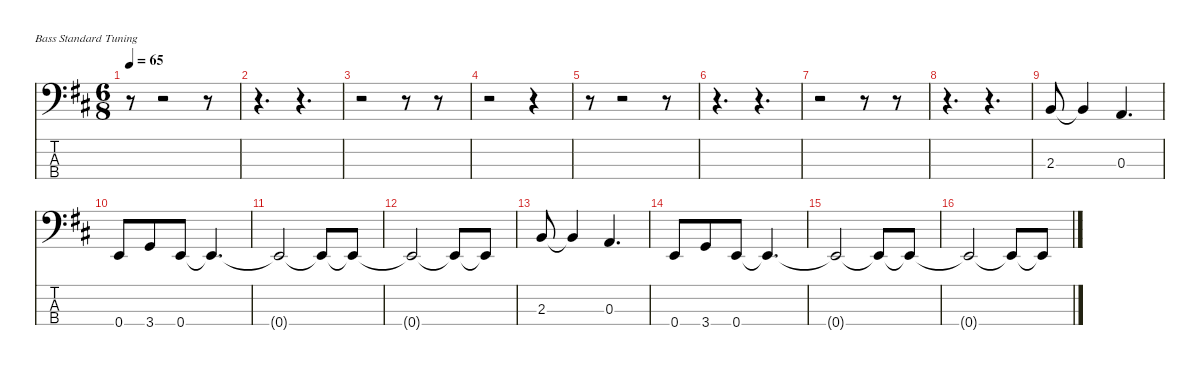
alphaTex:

\hideDynamics
\bracketExtendMode nobrackets
\singleTrackTrackNamePolicy hidden
\multiTrackTrackNamePolicy hidden
\firstSystemTrackNameMode fullname
\firstSystemTrackNameOrientation horizontal
\otherSystemsTrackNameOrientation horizontal
\track ("Bass" "el.bs.") {instrument electricbassfinger}
\staff {score tabs}
\tuning (G2 D2 A1 E1)
\ts (6 8)
\beaming (8 3 3)
\tempo 65
\clef f4
\ks bminor
r.8{dy ff instrument electricbassfinger beam Down} r.2{beam Down} r.8{beam Down} |
r.4{d beam Down} r.4{d beam Down} |
r.2{beam Down} r.8{beam Down} r.8{beam Down} |
r.2{beam Down} r.4{beam Down} |
r.8{beam Down} r.2{beam Down} r.8{beam Down} |
r.4{d beam Down} r.4{d beam Down} |
r.2{beam Down} r.8{beam Down} r.8{beam Down} |
r.4{d beam Down} r.4{d beam Down} |
2.3{acc forcenatural}.8{beam Up} 2.3{t acc forcenatural}.4{beam Up} 0.3{acc forcenatural}.4{d beam Up} |
0.4{acc forcenatural}.8{beam Up} 3.4{acc forcenatural}.8{beam Up} 0.4{acc forcenatural}.8{beam Up} 0.4{t acc forcenatural}.4{d beam Up} |
0.4{t acc forcenatural}.2{beam Up} 0.4{t acc forcenatural}.8{beam Up} 0.4{t acc forcenatural}.8{beam Up} |
0.4{t acc forcenatural}.2{beam Up} 0.4{t acc forcenatural}.8{beam Up} 0.4{t acc forcenatural}.8{beam Up} |
2.3{acc forcenatural}.8{beam Up} 2.3{t acc forcenatural}.4{beam Up} 0.3{acc forcenatural}.4{d beam Up} |
0.4{acc forcenatural}.8{beam Up} 3.4{acc forcenatural}.8{beam Up} 0.4{acc forcenatural}.8{beam Up} 0.4{t acc forcenatural}.4{d beam Up} |
0.4{t acc forcenatural}.2{beam Up} 0.4{t acc forcenatural}.8{beam Up} 0.4{t acc forcenatural}.8{beam Up} |
0.4{t acc forcenatural}.2{beam Up} 0.4{t acc forcenatural}.8{beam Up} 0.4{t acc forcenatural}.8{beam Up}
